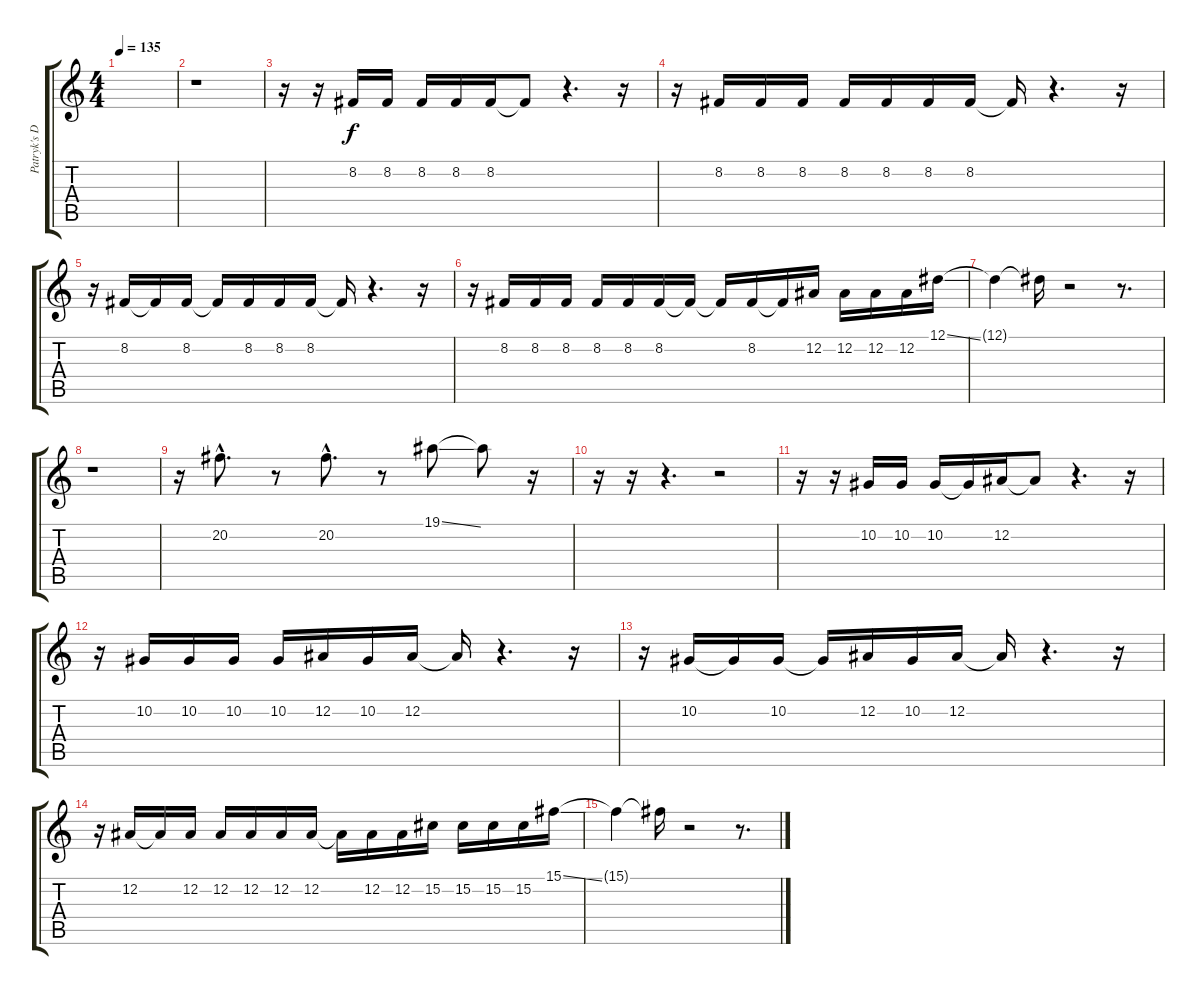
\track ("Patryk's Delay" "Patryk's D") {instrument lead2sawtooth}
\staff {score tabs}
\tuning (Eb4 Bb3 Gb3 Db3 Ab2 Eb2) {hide}
\ts (4 4)
\tempo 135
\clef g2
\ks c
|
r.1 |
r.16 r.16 8.2.16 8.2.16 8.2.16 8.2.16 8.2.16 8.2{t}.8 r.4{d} r.16 |
r.16 8.2.16 8.2.16 8.2.16 8.2.16 8.2.16 8.2.16 8.2.16 8.2{t}.16 r.4{d} r.16 |
r.16 8.2.16 8.2{t}.16 8.2.16 8.2{t}.16 8.2.16 8.2.16 8.2.16 8.2{t}.16 r.4{d} r.16 |
r.16 8.2.16 8.2.16 8.2.16 8.2.16 8.2.16 8.2.16 8.2{t}.16 8.2{t}.16 8.2.16 8.2{t}.16 12.2.16 12.2.16 12.2.16 12.2.16 12.1{ss}.16 |
12.1{t}.4 12.1{t}.16 r.2 r.8{d} |
r.1 |
r.16 20.2{hac}.8{d} r.8 20.2{hac}.8{d} r.8 19.1{ss}.8 19.1{t}.8 r.16 |
r.16 r.16 r.4{d} r.2 |
r.16 r.16 10.2.16 10.2.16 10.2.16 10.2{t}.16 12.2.16 12.2{t}.8 r.4{d} r.16 |
r.16 10.2.16 10.2.16 10.2.16 10.2.16 12.2.16 10.2.16 12.2.16 12.2{t}.16 r.4{d} r.16 |
r.16 10.2.16 10.2{t}.16 10.2.16 10.2{t}.16 12.2.16 10.2.16 12.2.16 12.2{t}.16 r.4{d} r.16 |
r.16 12.2.16 12.2{t}.16 12.2.16 12.2.16 12.2.16 12.2.16 12.2.16 12.2{t}.16 12.2.16 12.2.16 15.2.16 15.2.16 15.2.16 15.2.16 15.1{ss}.16 |
15.1{t}.4 15.1{t}.16 r.2 r.8{d}
